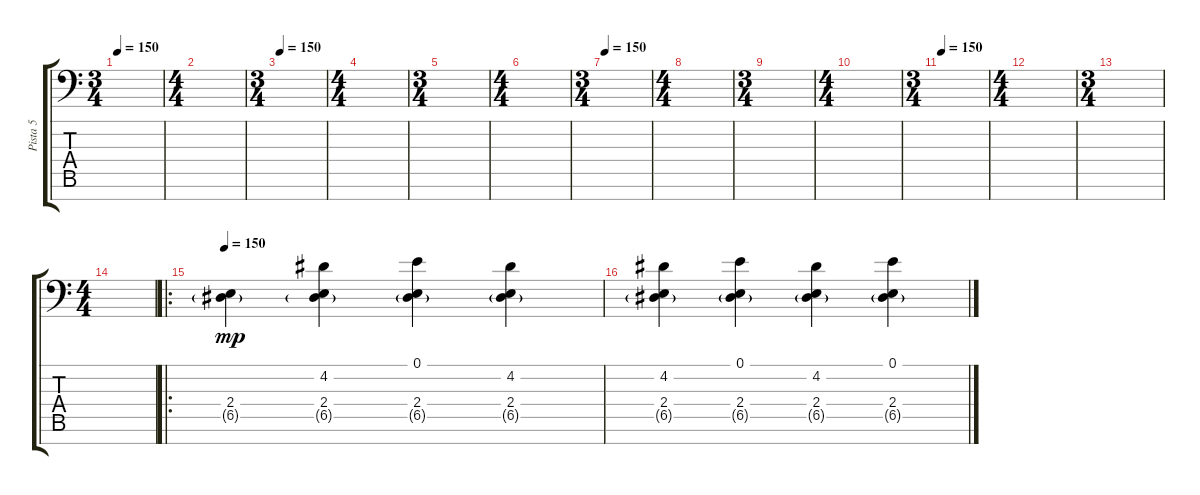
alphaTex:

\track ("Pista 5" "Pista 5") {instrument acousticgrandpiano}
\staff {score tabs}
\tuning (E4 B3 G3 D3 A2 E2 E1) {hide}
\ts (3 4)
\tempo 150
\clef f4
\ks c
|
\ts (4 4)
|
\ts (3 4)
\tempo 150
|
\ts (4 4)
|
\ts (3 4)
|
\ts (4 4)
|
\ts (3 4)
\tempo 150
|
\ts (4 4)
|
\ts (3 4)
|
\ts (4 4)
|
\ts (3 4)
\tempo 150
|
\ts (4 4)
|
\ts (3 4)
|
\ts (4 4)
|
\ro
\tempo 150
(2.4 6.5{g}).4{dy mp instrument acousticgrandpiano} (4.2 2.4 6.5{g}).4 (0.1 2.4 6.5{g}).4 (4.2 2.4 6.5{g}).4 |
(4.2 2.4 6.5{g}).4 (0.1 2.4 6.5{g}).4 (4.2 2.4 6.5{g}).4 (0.1 2.4 6.5{g}).4
